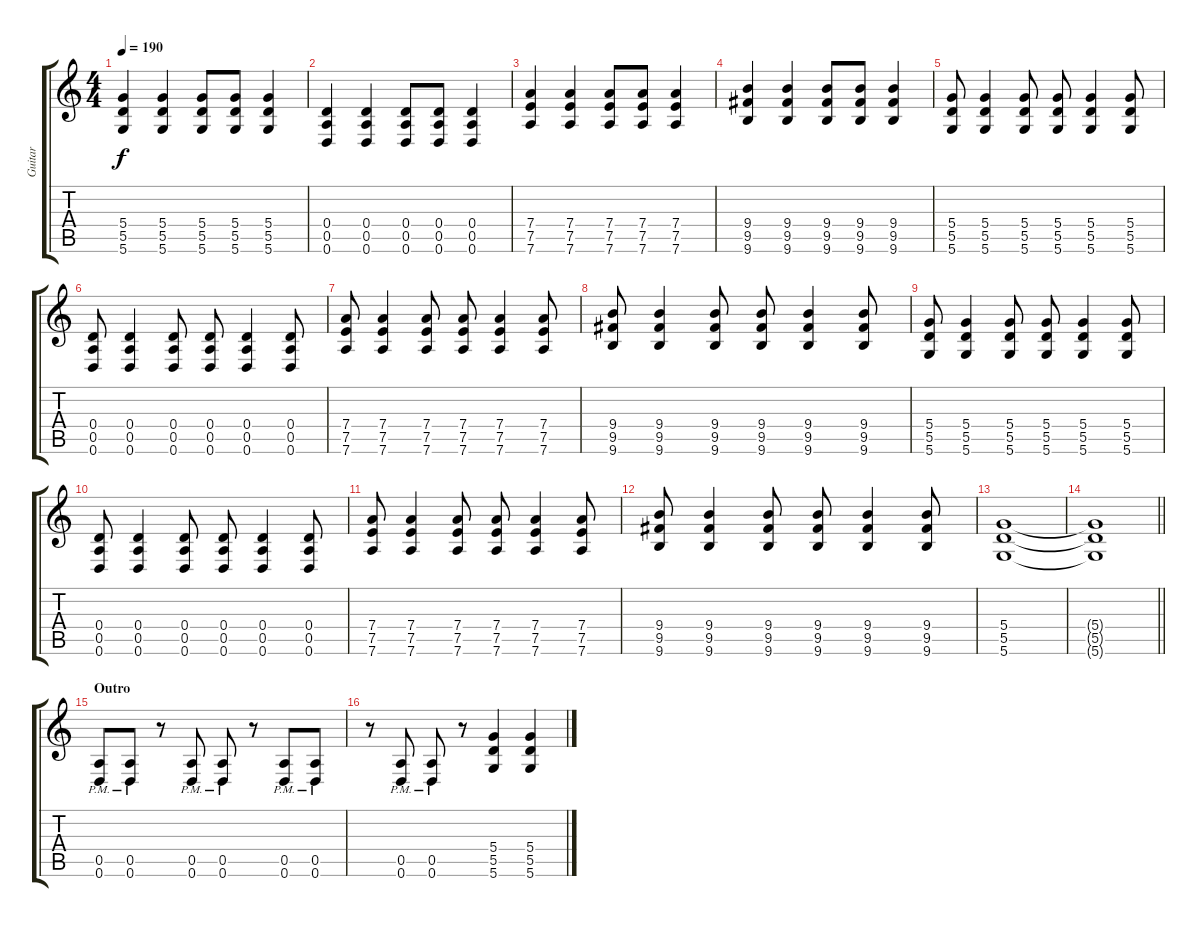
\track ("Guitar" "Guitar") {instrument distortionguitar}
\staff {score tabs}
\tuning (E4 B3 G3 D3 A2 D2) {hide}
\ts (4 4)
\tempo 190
\clef g2
\ks c
(5.4 5.5 5.6).4{dy f} (5.4 5.5 5.6).4 (5.4 5.5 5.6).8 (5.4 5.5 5.6).8 (5.4 5.5 5.6).4 |
(0.4 0.5 0.6).4 (0.4 0.5 0.6).4 (0.4 0.5 0.6).8 (0.4 0.5 0.6).8 (0.4 0.5 0.6).4 |
(7.4 7.5 7.6).4 (7.4 7.5 7.6).4 (7.4 7.5 7.6).8 (7.4 7.5 7.6).8 (7.4 7.5 7.6).4 |
(9.4 9.5 9.6).4 (9.4 9.5 9.6).4 (9.4 9.5 9.6).8 (9.4 9.5 9.6).8 (9.4 9.5 9.6).4 |
(5.4 5.5 5.6).8 (5.4 5.5 5.6).4 (5.4 5.5 5.6).8 (5.4 5.5 5.6).8 (5.4 5.5 5.6).4 (5.4 5.5 5.6).8 |
(0.4 0.5 0.6).8 (0.4 0.5 0.6).4 (0.4 0.5 0.6).8 (0.4 0.5 0.6).8 (0.4 0.5 0.6).4 (0.4 0.5 0.6).8 |
(7.4 7.5 7.6).8 (7.4 7.5 7.6).4 (7.4 7.5 7.6).8 (7.4 7.5 7.6).8 (7.4 7.5 7.6).4 (7.4 7.5 7.6).8 |
(9.4 9.5 9.6).8 (9.4 9.5 9.6).4 (9.4 9.5 9.6).8 (9.4 9.5 9.6).8 (9.4 9.5 9.6).4 (9.4 9.5 9.6).8 |
(5.4 5.5 5.6).8 (5.4 5.5 5.6).4 (5.4 5.5 5.6).8 (5.4 5.5 5.6).8 (5.4 5.5 5.6).4 (5.4 5.5 5.6).8 |
(0.4 0.5 0.6).8 (0.4 0.5 0.6).4 (0.4 0.5 0.6).8 (0.4 0.5 0.6).8 (0.4 0.5 0.6).4 (0.4 0.5 0.6).8 |
(7.4 7.5 7.6).8 (7.4 7.5 7.6).4 (7.4 7.5 7.6).8 (7.4 7.5 7.6).8 (7.4 7.5 7.6).4 (7.4 7.5 7.6).8 |
(9.4 9.5 9.6).8 (9.4 9.5 9.6).4 (9.4 9.5 9.6).8 (9.4 9.5 9.6).8 (9.4 9.5 9.6).4 (9.4 9.5 9.6).8 |
(5.4 5.5 5.6).1 |
\barLineRight lightlight
(5.4{t} 5.5{t} 5.6{t}).1 |
\section ("" "Outro")
(0.5{pm} 0.6{pm}).8 (0.5{pm} 0.6{pm}).8 r.8 (0.5{pm} 0.6{pm}).8 (0.5{pm} 0.6{pm}).8 r.8 (0.5{pm} 0.6{pm}).8 (0.5{pm} 0.6{pm}).8 |
r.8 (0.5{pm} 0.6{pm}).8 (0.5{pm} 0.6{pm}).8 r.8 (5.4 5.5 5.6).4 (5.4 5.5 5.6).4
